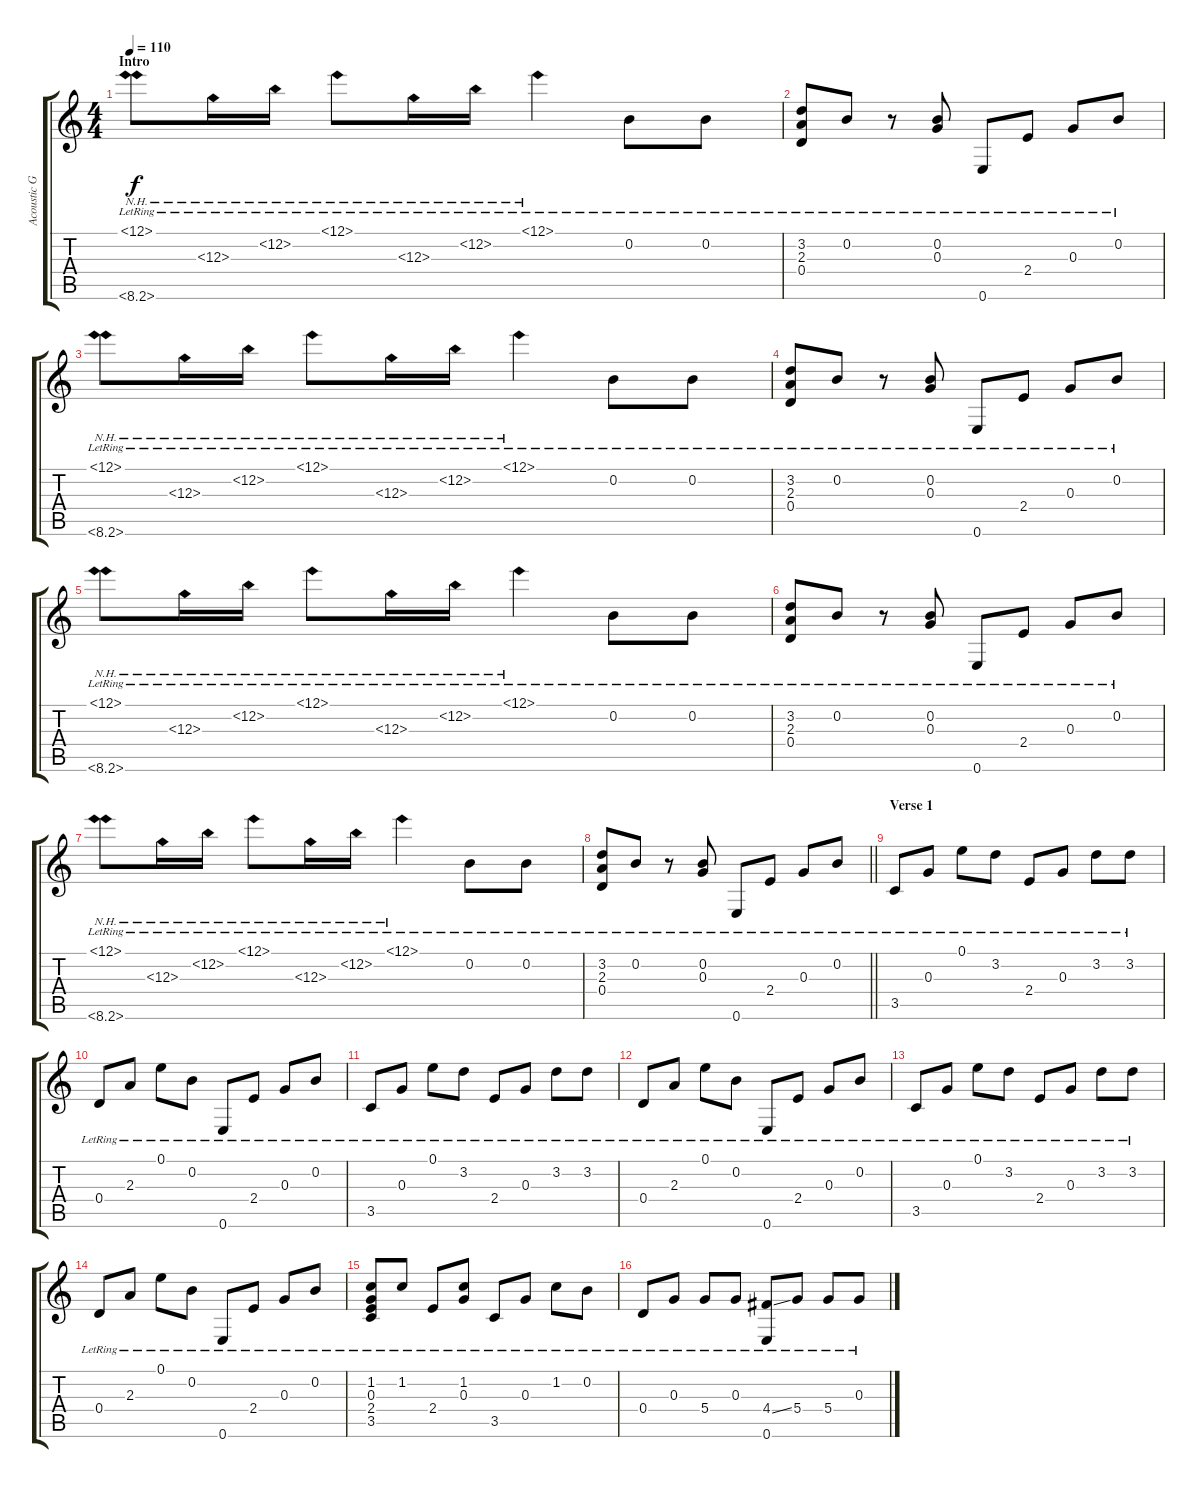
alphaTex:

\track ("Acoustic Guitar" "Acoustic G") {instrument acousticguitarnylon}
\staff {score tabs}
\tuning (E4 B3 G3 D3 A2 E2) {hide}
\ts (4 4)
\section ("" "Intro")
\tempo 110
\clef g2
\ks c
(12.1{nh lr} 8.6{nh lr}).8{dy f instrument acousticguitarnylon} 12.3{nh lr}.16 12.2{nh lr}.16 12.1{nh lr}.8 12.3{nh lr}.16 12.2{nh lr}.16 12.1{nh lr}.4 0.2{lr}.8 0.2{lr}.8 |
(3.2{lr} 2.3{lr} 0.4{lr}).8 0.2{lr}.8 r.8 (0.2{lr} 0.3{lr}).8 0.6{lr}.8 2.4{lr}.8 0.3{lr}.8 0.2{lr}.8 |
(12.1{nh lr} 8.6{nh lr}).8 12.3{nh lr}.16 12.2{nh lr}.16 12.1{nh lr}.8 12.3{nh lr}.16 12.2{nh lr}.16 12.1{nh lr}.4 0.2{lr}.8 0.2{lr}.8 |
(3.2{lr} 2.3{lr} 0.4{lr}).8 0.2{lr}.8 r.8 (0.2{lr} 0.3{lr}).8 0.6{lr}.8 2.4{lr}.8 0.3{lr}.8 0.2{lr}.8 |
(12.1{nh lr} 8.6{nh lr}).8 12.3{nh lr}.16 12.2{nh lr}.16 12.1{nh lr}.8 12.3{nh lr}.16 12.2{nh lr}.16 12.1{nh lr}.4 0.2{lr}.8 0.2{lr}.8 |
(3.2{lr} 2.3{lr} 0.4{lr}).8 0.2{lr}.8 r.8 (0.2{lr} 0.3{lr}).8 0.6{lr}.8 2.4{lr}.8 0.3{lr}.8 0.2{lr}.8 |
(12.1{nh lr} 8.6{nh lr}).8 12.3{nh lr}.16 12.2{nh lr}.16 12.1{nh lr}.8 12.3{nh lr}.16 12.2{nh lr}.16 12.1{nh lr}.4 0.2{lr}.8 0.2{lr}.8 |
\barLineRight lightlight
(3.2{lr} 2.3{lr} 0.4{lr}).8 0.2{lr}.8 r.8 (0.2{lr} 0.3{lr}).8 0.6{lr}.8 2.4{lr}.8 0.3{lr}.8 0.2{lr}.8 |
\section ("" "Verse 1")
3.5{lr}.8 0.3{lr}.8 0.1{lr}.8 3.2{lr}.8 2.4{lr}.8 0.3{lr}.8 3.2{lr}.8 3.2{lr}.8 |
0.4{lr}.8 2.3{lr}.8 0.1{lr}.8 0.2{lr}.8 0.6{lr}.8 2.4{lr}.8 0.3{lr}.8 0.2{lr}.8 |
3.5{lr}.8 0.3{lr}.8 0.1{lr}.8 3.2{lr}.8 2.4{lr}.8 0.3{lr}.8 3.2{lr}.8 3.2{lr}.8 |
0.4{lr}.8 2.3{lr}.8 0.1{lr}.8 0.2{lr}.8 0.6{lr}.8 2.4{lr}.8 0.3{lr}.8 0.2{lr}.8 |
3.5{lr}.8 0.3{lr}.8 0.1{lr}.8 3.2{lr}.8 2.4{lr}.8 0.3{lr}.8 3.2{lr}.8 3.2{lr}.8 |
0.4{lr}.8 2.3{lr}.8 0.1{lr}.8 0.2{lr}.8 0.6{lr}.8 2.4{lr}.8 0.3{lr}.8 0.2{lr}.8 |
(1.2{lr} 0.3{lr} 2.4{lr} 3.5{lr}).8 1.2{lr}.8 2.4{lr}.8 (1.2{lr} 0.3{lr}).8 3.5{lr}.8 0.3{lr}.8 1.2{lr}.8 0.2{lr}.8 |
0.4{lr}.8 0.3{lr}.8 5.4{lr}.8 0.3{lr}.8 (4.4{ss lr} 0.6{lr}).8 5.4{lr}.8 5.4{lr}.8 0.3{lr}.8
